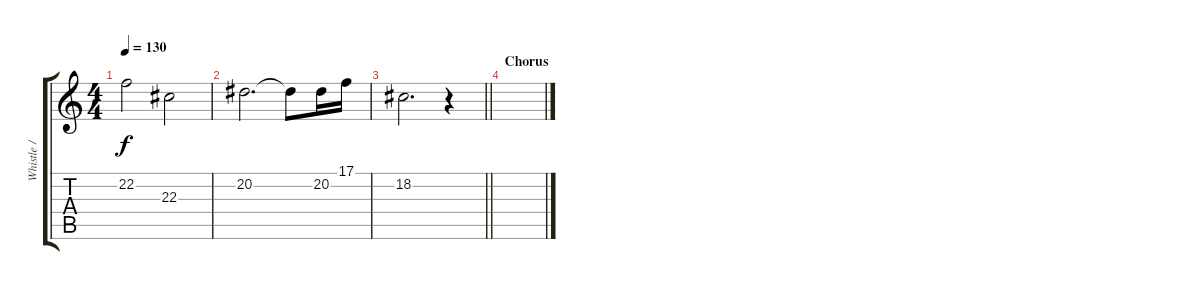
\track ("Whistle / Gurdy" "Whistle / ") {instrument panflute}
\staff {score tabs}
\tuning (C4 G3 Eb3 Bb2 F2 C2) {hide}
\ts (4 4)
\tempo 130
\clef g2
\ks c
22.2.2{dy f} 22.3.2 |
20.2.2{d} 20.2{t}.8 20.2.16 17.1.16 |
\barLineRight lightlight
18.2.2{d} r.4 |
\section ("" "Chorus")
